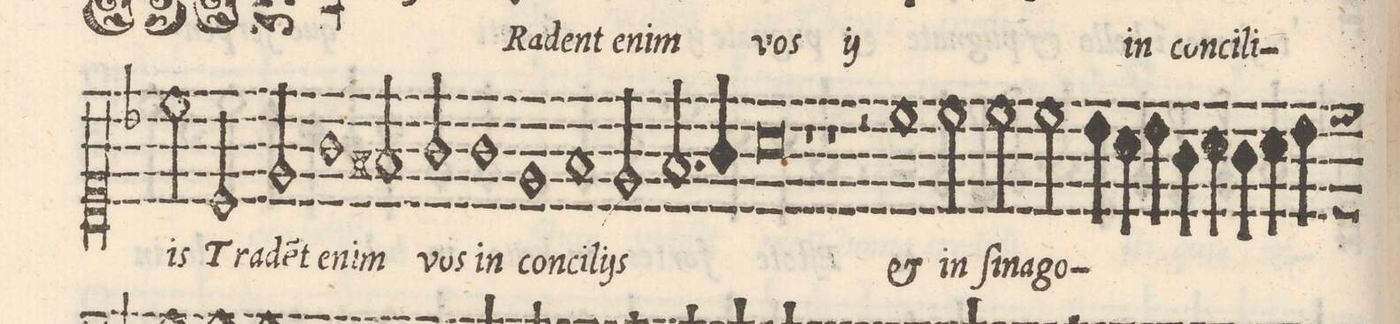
**kern	**text
*I"CANTO	*
*clefC1	*
*k[b-]	*
*met(C|)	*
*M2/1	*
2cc\	-is
2c/	Tra-
=9-	=9-
2e/	-de(n)t
1g	e-
2f#X/	-nim
=10-	=10-
2g/	vos
1g	in
1e/	con-
=11-	=11-
1fny	-ci-
2e/	-li-
=12-	=12-
2.f/	-is
4g/	.
0a	.
=13-	=13-
1r	.
=14-	=14-
1r	.
2r	.
1cc\	et
=15-	=15-
2cc\	in
2cc\	ſi-
2cc\	-na-
=16-	=16-
4b-\	-go-
4a\	.
4b-\	.
4g\	.
4a\	.
4g\	.
4a\	.
4b-\	.
*custos:cc	*
*-	*-
